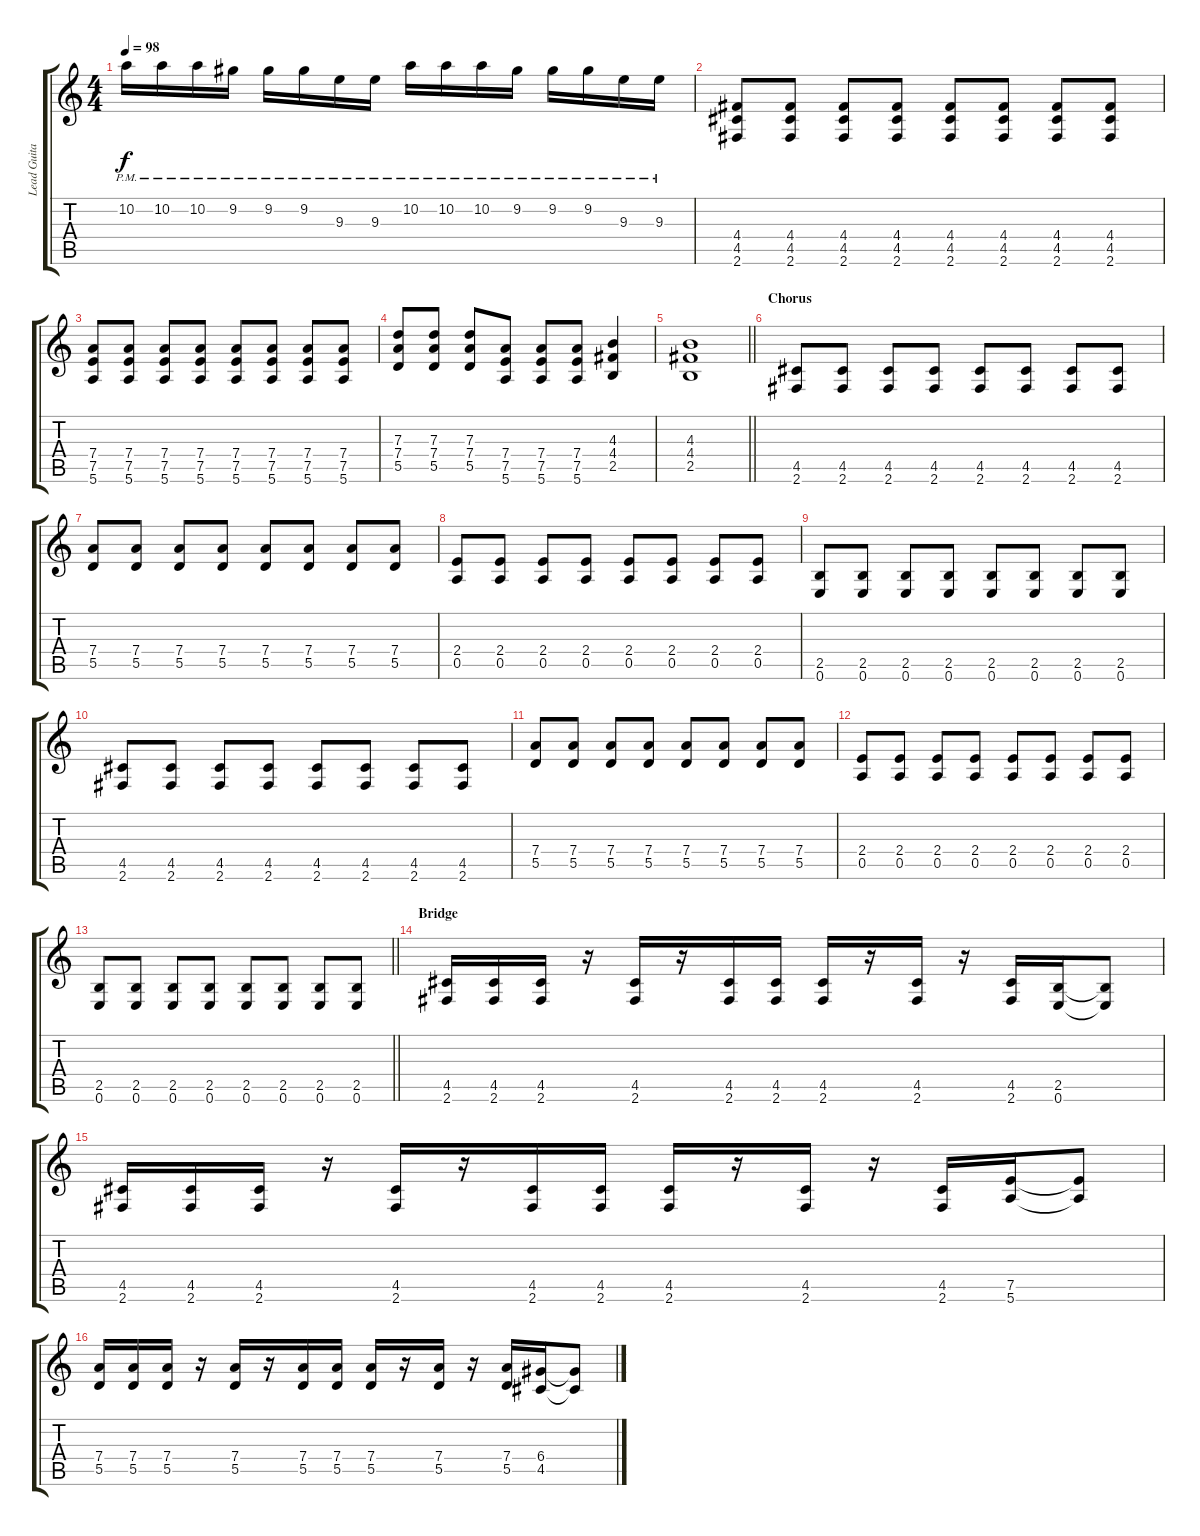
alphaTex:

\track ("Lead Guitar" "Lead Guita") {instrument distortionguitar}
\staff {score tabs}
\tuning (E4 B3 G3 D3 A2 E2) {hide}
\ts (4 4)
\tempo 98
\clef g2
\ks c
10.2{pm}.16{dy f} 10.2{pm}.16 10.2{pm}.16 9.2{pm}.16 9.2{pm}.16 9.2{pm}.16 9.3{pm}.16 9.3{pm}.16 10.2{pm}.16 10.2{pm}.16 10.2{pm}.16 9.2{pm}.16 9.2{pm}.16 9.2{pm}.16 9.3{pm}.16 9.3{pm}.16 |
(4.4 4.5 2.6).8 (4.4 4.5 2.6).8 (4.4 4.5 2.6).8 (4.4 4.5 2.6).8 (4.4 4.5 2.6).8 (4.4 4.5 2.6).8 (4.4 4.5 2.6).8 (4.4 4.5 2.6).8 |
(7.4 7.5 5.6).8 (7.4 7.5 5.6).8 (7.4 7.5 5.6).8 (7.4 7.5 5.6).8 (7.4 7.5 5.6).8 (7.4 7.5 5.6).8 (7.4 7.5 5.6).8 (7.4 7.5 5.6).8 |
(7.3 7.4 5.5).8 (7.3 7.4 5.5).8 (7.3 7.4 5.5).8 (7.4 7.5 5.6).8 (7.4 7.5 5.6).8 (7.4 7.5 5.6).8 (4.3 4.4 2.5).4 |
\barLineRight lightlight
(4.3 4.4 2.5).1 |
\section ("" "Chorus")
(4.5 2.6).8 (4.5 2.6).8 (4.5 2.6).8 (4.5 2.6).8 (4.5 2.6).8 (4.5 2.6).8 (4.5 2.6).8 (4.5 2.6).8 |
(7.4 5.5).8 (7.4 5.5).8 (7.4 5.5).8 (7.4 5.5).8 (7.4 5.5).8 (7.4 5.5).8 (7.4 5.5).8 (7.4 5.5).8 |
(2.4 0.5).8 (2.4 0.5).8 (2.4 0.5).8 (2.4 0.5).8 (2.4 0.5).8 (2.4 0.5).8 (2.4 0.5).8 (2.4 0.5).8 |
(2.5 0.6).8 (2.5 0.6).8 (2.5 0.6).8 (2.5 0.6).8 (2.5 0.6).8 (2.5 0.6).8 (2.5 0.6).8 (2.5 0.6).8 |
(4.5 2.6).8 (4.5 2.6).8 (4.5 2.6).8 (4.5 2.6).8 (4.5 2.6).8 (4.5 2.6).8 (4.5 2.6).8 (4.5 2.6).8 |
(7.4 5.5).8 (7.4 5.5).8 (7.4 5.5).8 (7.4 5.5).8 (7.4 5.5).8 (7.4 5.5).8 (7.4 5.5).8 (7.4 5.5).8 |
(2.4 0.5).8 (2.4 0.5).8 (2.4 0.5).8 (2.4 0.5).8 (2.4 0.5).8 (2.4 0.5).8 (2.4 0.5).8 (2.4 0.5).8 |
\barLineRight lightlight
(2.5 0.6).8 (2.5 0.6).8 (2.5 0.6).8 (2.5 0.6).8 (2.5 0.6).8 (2.5 0.6).8 (2.5 0.6).8 (2.5 0.6).8 |
\section ("" "Bridge")
(4.5 2.6).16 (4.5 2.6).16 (4.5 2.6).16 r.16 (4.5 2.6).16 r.16 (4.5 2.6).16 (4.5 2.6).16 (4.5 2.6).16 r.16 (4.5 2.6).16 r.16 (4.5 2.6).16 (2.5 0.6).16 (2.5{t} 0.6{t}).8 |
(4.5 2.6).16 (4.5 2.6).16 (4.5 2.6).16 r.16 (4.5 2.6).16 r.16 (4.5 2.6).16 (4.5 2.6).16 (4.5 2.6).16 r.16 (4.5 2.6).16 r.16 (4.5 2.6).16 (7.5 5.6).16 (7.5{t} 5.6{t}).8 |
(7.4 5.5).16 (7.4 5.5).16 (7.4 5.5).16 r.16 (7.4 5.5).16 r.16 (7.4 5.5).16 (7.4 5.5).16 (7.4 5.5).16 r.16 (7.4 5.5).16 r.16 (7.4 5.5).16 (6.4 4.5).16 (6.4{t} 4.5{t}).8
